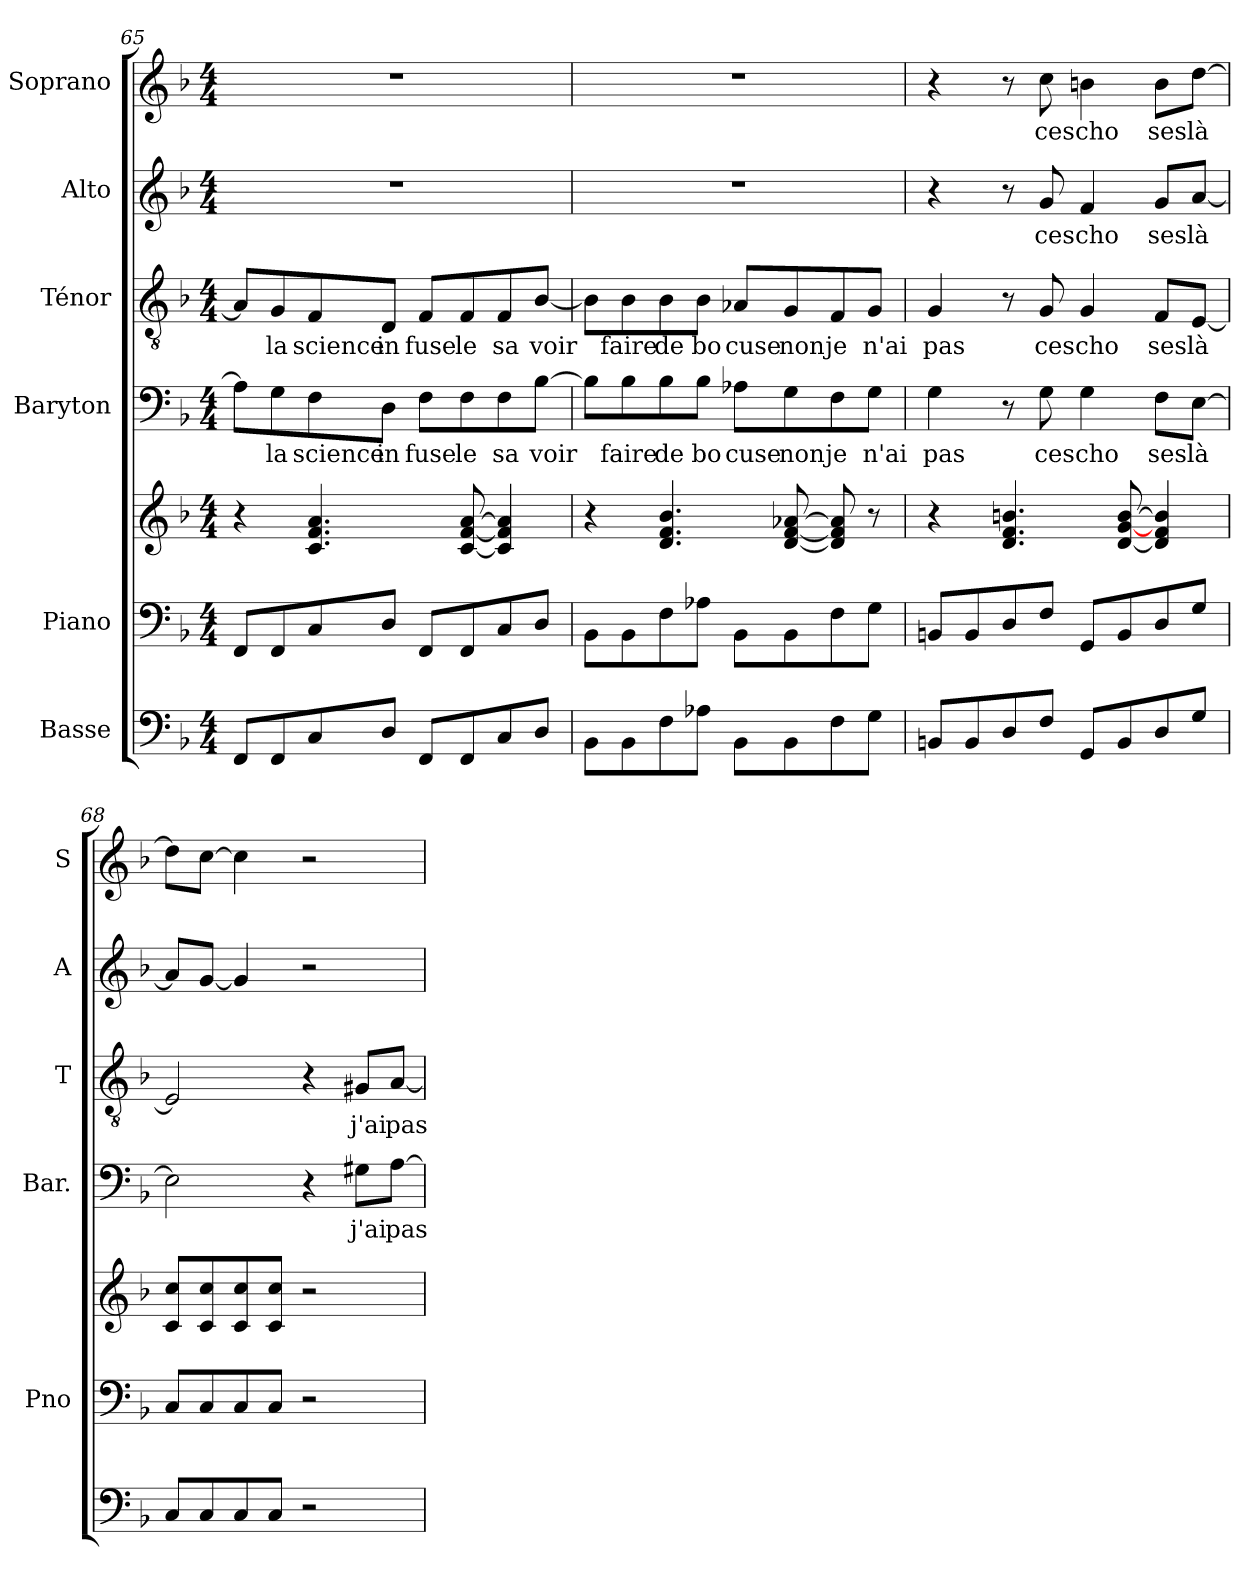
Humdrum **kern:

**kern	**kern	**kern	**kern	**text	**kern	**text	**kern	**text	**kern	**text
*part6	*part5	*part5	*part4	*part4	*part3	*part3	*part2	*part2	*part1	*part1
*staff7	*staff6	*staff5	*staff4	*staff4	*staff3	*staff3	*staff2	*staff2	*staff1	*staff1
*I"Basse	*I"Piano	*	*I"Baryton	*	*I"Ténor	*	*I"Alto	*	*I"Soprano	*
*	*I'Pno	*	*I'Bar.	*	*I'T	*	*I'A	*	*I'S	*
!!LO:PB:g=z
*clefF4	*clefF4	*clefG2	*clefF4	*	*clefGv2	*	*clefG2	*	*clefG2	*
*ITrd7c12	*	*	*	*	*	*	*	*	*	*
*k[b-]	*k[b-]	*k[b-]	*k[b-]	*	*k[b-]	*	*k[b-]	*	*k[b-]	*
*F:	*F:	*F:	*F:	*	*F:	*	*F:	*	*F:	*
*M4/4	*M4/4	*M4/4	*M4/4	*	*M4/4	*	*M4/4	*	*M4/4	*
=65	=65	=65	=65	=65	=65	=65	=65	=65	=65	=65
8FFF/L	8FF/L	4r	8A\L]	.	8A/L]	.	1r	.	1r	.
!	!	!	!	!LO:LY:b	!	!	!	!	!	!
!	!	!	!	!	!	!LO:LY:b	!	!	!	!
8FFF/	8FF/	.	8G\	la	8G/	la	.	.	.	.
!	!	!	!	!LO:LY:b	!	!	!	!	!	!
!	!	!	!	!	!	!LO:LY:b	!	!	!	!
8CC/	8C/	4.c/ 4.f/ 4.a/	8F\	science	8F/	science	.	.	.	.
!	!	!	!	!LO:LY:b	!	!	!	!	!	!
!	!	!	!	!	!	!LO:LY:b	!	!	!	!
8DD/J	8D/J	.	8D\J	in	8D/J	in	.	.	.	.
!	!	!	!	!LO:LY:b	!	!	!	!	!	!
!	!	!	!	!	!	!LO:LY:b	!	!	!	!
8FFF/L	8FF/L	.	8F\L	fuse	8F/L	fuse	.	.	.	.
!	!	!	!	!LO:LY:b	!	!	!	!	!	!
!	!	!	!	!	!	!LO:LY:b	!	!	!	!
8FFF/	8FF/	[8c/ [8f/ [8a/	8F\	le	8F/	le	.	.	.	.
!	!	!	!	!LO:LY:b	!	!	!	!	!	!
!	!	!	!	!	!	!LO:LY:b	!	!	!	!
8CC/	8C/	4c/] 4f/] 4a/]	8F\	sa	8F/	sa	.	.	.	.
!	!	!	!	!LO:LY:b	!	!	!	!	!	!
!	!	!	!	!	!	!LO:LY:b	!	!	!	!
8DD/J	8D/J	.	[<8B-\J	voir	[<8B-/J	voir	.	.	.	.
=66	=66	=66	=66	=66	=66	=66	=66	=66	=66	=66
8BBB-\L	8BB-\L	4r	8B-\L]	.	8B-\L]	.	1r	.	1r	.
!	!	!	!	!LO:LY:b	!	!	!	!	!	!
!	!	!	!	!	!	!LO:LY:b	!	!	!	!
8BBB-\	8BB-\	.	8B-\	faire	8B-\	faire	.	.	.	.
!	!	!	!	!LO:LY:b	!	!	!	!	!	!
!	!	!	!	!	!	!LO:LY:b	!	!	!	!
8FF\	8F\	4.d/ 4.f/ 4.b-/	8B-\	de	8B-\	de	.	.	.	.
!	!	!	!	!LO:LY:b	!	!	!	!	!	!
!	!	!	!	!	!	!LO:LY:b	!	!	!	!
8AA-X\J	8A-X\J	.	8B-\J	bo	8B-\J	bo	.	.	.	.
!	!	!	!	!LO:LY:b	!	!	!	!	!	!
!	!	!	!	!	!	!LO:LY:b	!	!	!	!
8BBB-\L	8BB-\L	.	8A-X\L	cuse	8A-X/L	cuse	.	.	.	.
!	!	!	!	!LO:LY:b	!	!	!	!	!	!
!	!	!	!	!	!	!LO:LY:b	!	!	!	!
8BBB-\	8BB-\	[8d/ [8f/ [8a-X/	8G\	non	8G/	non	.	.	.	.
!	!	!	!	!LO:LY:b	!	!	!	!	!	!
!	!	!	!	!	!	!LO:LY:b	!	!	!	!
8FF\	8F\	8d/] 8f/] 8a-/]	8F\	je	8F/	je	.	.	.	.
!	!	!	!	!LO:LY:b	!	!	!	!	!	!
!	!	!	!	!	!	!LO:LY:b	!	!	!	!
8GG\J	8G\J	8r	8G\J	n'ai	8G/J	n'ai	.	.	.	.
=67	=67	=67	=67	=67	=67	=67	=67	=67	=67	=67
!	!	!	!	!LO:LY:b	!	!	!	!	!	!
!	!	!	!	!	!	!LO:LY:b	!	!	!	!
8BBBn/L	8BBn/L	4r	4G\	pas	4G/	pas	4r	.	4r	.
8BBB/	8BB/	.	.	.	.	.	.	.	.	.
8DD/	8D/	4.d/ 4.f/ 4.bn/	8r	.	8r	.	8r	.	8r	.
!	!	!	!	!LO:LY:b	!	!	!	!	!	!
!	!	!	!	!	!	!LO:LY:b	!	!	!	!
!	!	!	!	!	!	!	!	!LO:LY:b	!	!
!	!	!	!	!	!	!	!	!	!	!LO:LY:b
8FF/J	8F/J	.	8G\	ces	8G/	ces	8g/	ces	8cc\	ces
!	!	!	!	!LO:LY:b	!	!	!	!	!	!
!	!	!	!	!	!	!LO:LY:b	!	!	!	!
!	!	!	!	!	!	!	!	!LO:LY:b	!	!
!	!	!	!	!	!	!	!	!	!	!LO:LY:b
8GGG/L	8GG/L	.	4G\	cho	4G/	cho	4f/	cho	4bn\	cho
8BBB/	8BB/	[8d/ [8g/ [8b/	.	.	.	.	.	.	.	.
!	!	!	!	!LO:LY:b	!	!	!	!	!	!
!	!	!	!	!	!	!LO:LY:b	!	!	!	!
!	!	!	!	!	!	!	!	!LO:LY:b	!	!
!	!	!	!	!	!	!	!	!	!	!LO:LY:b
8DD/	8D/	4d/] 4f/ 4b/]	8F\L	ses	8F/L	ses	8g/L	ses	8b\L	ses
!	!	!	!	!LO:LY:b	!	!	!	!	!	!
!	!	!	!	!	!	!LO:LY:b	!	!	!	!
!	!	!	!	!	!	!	!	!LO:LY:b	!	!
!	!	!	!	!	!	!	!	!	!	!LO:LY:b
8GG/J	8G/J	.	[8E\J	là	[8E/J	là	[8a/J	là	[8dd\J	là
=68	=68	=68	=68	=68	=68	=68	=68	=68	=68	=68
8CC/L	8C/L	8c/ 8cc/L	2E\]	.	2E/]	.	8a/L]	.	8dd\L]	.
8CC/	8C/	8c/ 8cc/	.	.	.	.	[8g/J	.	[8cc\J	.
8CC/	8C/	8c/ 8cc/	.	.	.	.	4g/]	.	4cc\]	.
8CC/J	8C/J	8c/ 8cc/J	.	.	.	.	.	.	.	.
2r	2r	2r	4r	.	4r	.	2r	.	2r	.
!	!	!	!	!LO:LY:b	!	!	!	!	!	!
!	!	!	!	!	!	!LO:LY:b	!	!	!	!
.	.	.	8G#X\L	j'ai	8G#X/L	j'ai	.	.	.	.
!	!	!	!	!LO:LY:b	!	!	!	!	!	!
!	!	!	!	!	!	!LO:LY:b	!	!	!	!
.	.	.	[>8A\J	pas	[>8A/J	pas	.	.	.	.
=	=	=	=	=	=	=	=	=	=	=
*-	*-	*-	*-	*-	*-	*-	*-	*-	*-	*-
